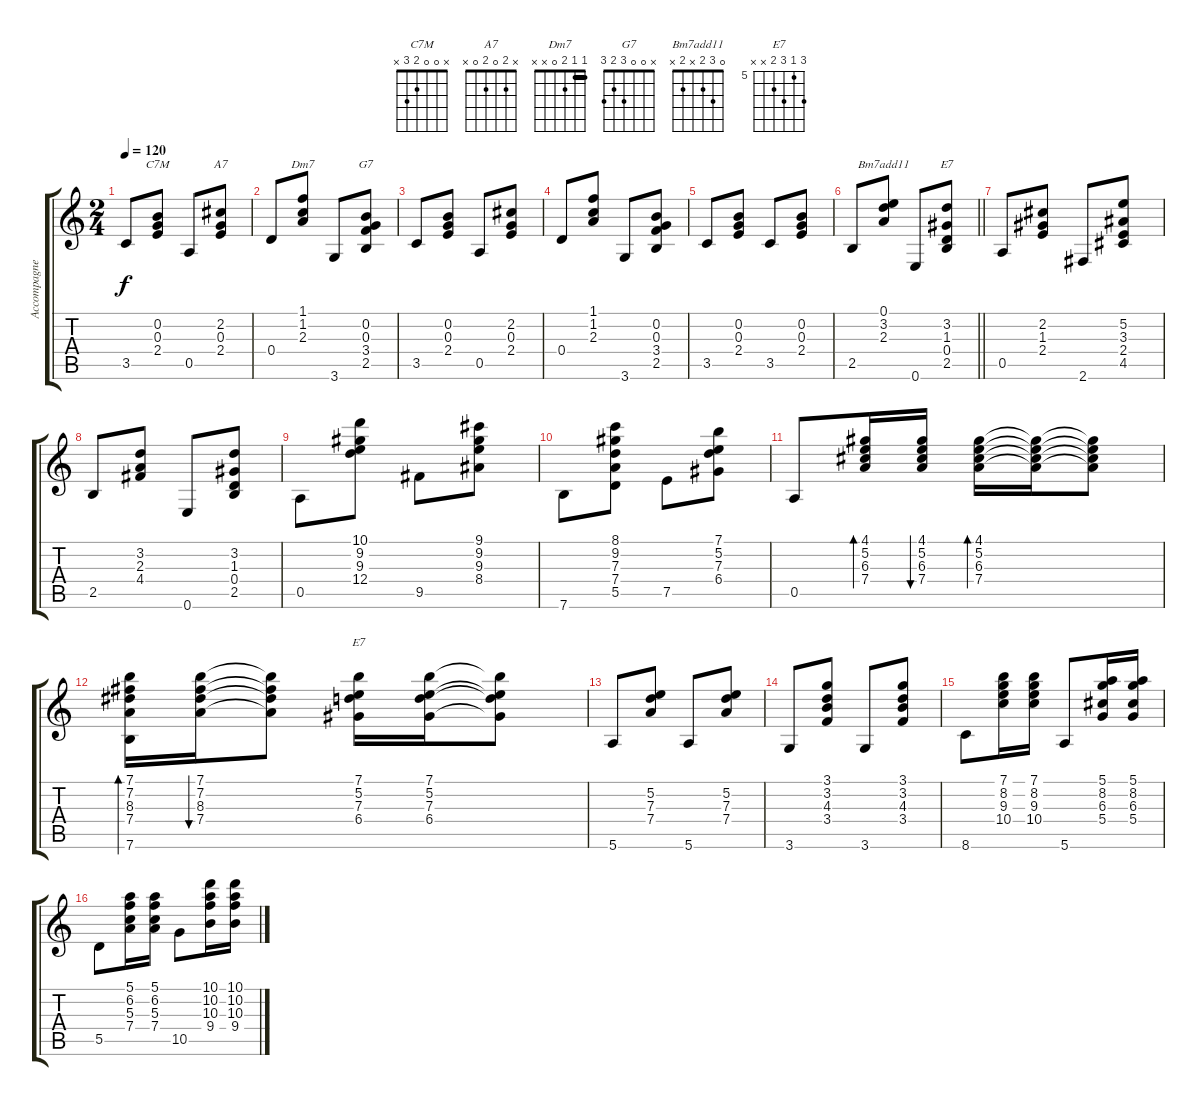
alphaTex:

\track ("Accompagnement" "Accompagne") {instrument electricguitarjazz}
\staff {score tabs}
\tuning (E4 B3 G3 D3 A2 E2) {hide}
\chord ("C7M" x 0 0 2 3 x)
\chord ("A7" x 2 0 2 0 x)
\chord ("Dm7" 1 1 2 0 x x) {barre 1}
\chord ("G7" x 0 0 3 2 3)
\chord ("Bm7add11" 0 3 2 x 2 x)
\chord ("E7" 0 3 1 0 2 0)
\chord ("E7" 7 5 7 6 x x) {firstfret 5}
\ts (2 4)
\tempo 120
\clef g2
\ks c
3.5.8{dy f} (0.2 0.3 2.4).8{ch "C7M"} 0.5.8 (2.2 0.3 2.4).8{ch "A7"} |
0.4.8 (1.1 1.2 2.3).8{ch "Dm7"} 3.6.8 (0.2 0.3 3.4 2.5).8{ch "G7"} |
3.5.8 (0.2 0.3 2.4).8 0.5.8 (2.2 0.3 2.4).8 |
0.4.8 (1.1 1.2 2.3).8 3.6.8 (0.2 0.3 3.4 2.5).8 |
3.5.8 (0.2 0.3 2.4).8 3.5.8 (0.2 0.3 2.4).8 |
\barLineRight lightlight
2.5.8 (0.1 3.2 2.3).8{ch "Bm7add11"} 0.6.8 (3.2 1.3 0.4 2.5).8{ch "E7"} |
0.5.8{volume 16} (2.2 1.3 2.4).8 2.6.8 (5.2 3.3 2.4 4.5).8 |
2.5.8 (3.2 2.3 4.4).8 0.6.8 (3.2 1.3 0.4 2.5).8 |
0.5.8 (10.1 9.2 9.3 12.4).8 9.5.8 (9.1 9.2 9.3 8.4).8 |
7.6.8 (8.1 9.2 7.3 7.4 5.5).8 7.5.8 (7.1 5.2 7.3 6.4).8 |
0.5.8 (4.1 5.2 6.3 7.4).16{bd 60} (4.1 5.2 6.3 7.4).16{bu 60} (4.1 5.2 6.3 7.4).16{bd 60} (4.1{t} 5.2{t} 6.3{t} 7.4{t}).16 (4.1{t} 5.2{t} 6.3{t} 7.4{t}).8 |
(7.1 7.2 8.3 7.4 7.6).16{bd 60} (7.1 7.2 8.3 7.4).16{bu 60} (7.1{t} 7.2{t} 8.3{t} 7.4{t}).8 (7.1 5.2 7.3 6.4).16{ch "E7"} (7.1 5.2 7.3 6.4).16 (7.1{t} 5.2{t} 7.3{t} 6.4{t}).8 |
5.6.8 (5.2 7.3 7.4).8 5.6.8 (5.2 7.3 7.4).8 |
3.6.8 (3.1 3.2 4.3 3.4).8 3.6.8 (3.1 3.2 4.3 3.4).8 |
8.6.8 (7.1 8.2 9.3 10.4).16 (7.1 8.2 9.3 10.4).16 5.6.8 (5.1 8.2 6.3 5.4).16 (5.1 8.2 6.3 5.4).16 |
5.5.8 (5.1 6.2 5.3 7.4).16 (5.1 6.2 5.3 7.4).16 10.5.8 (10.1 10.2 10.3 9.4).16 (10.1 10.2 10.3 9.4).16
